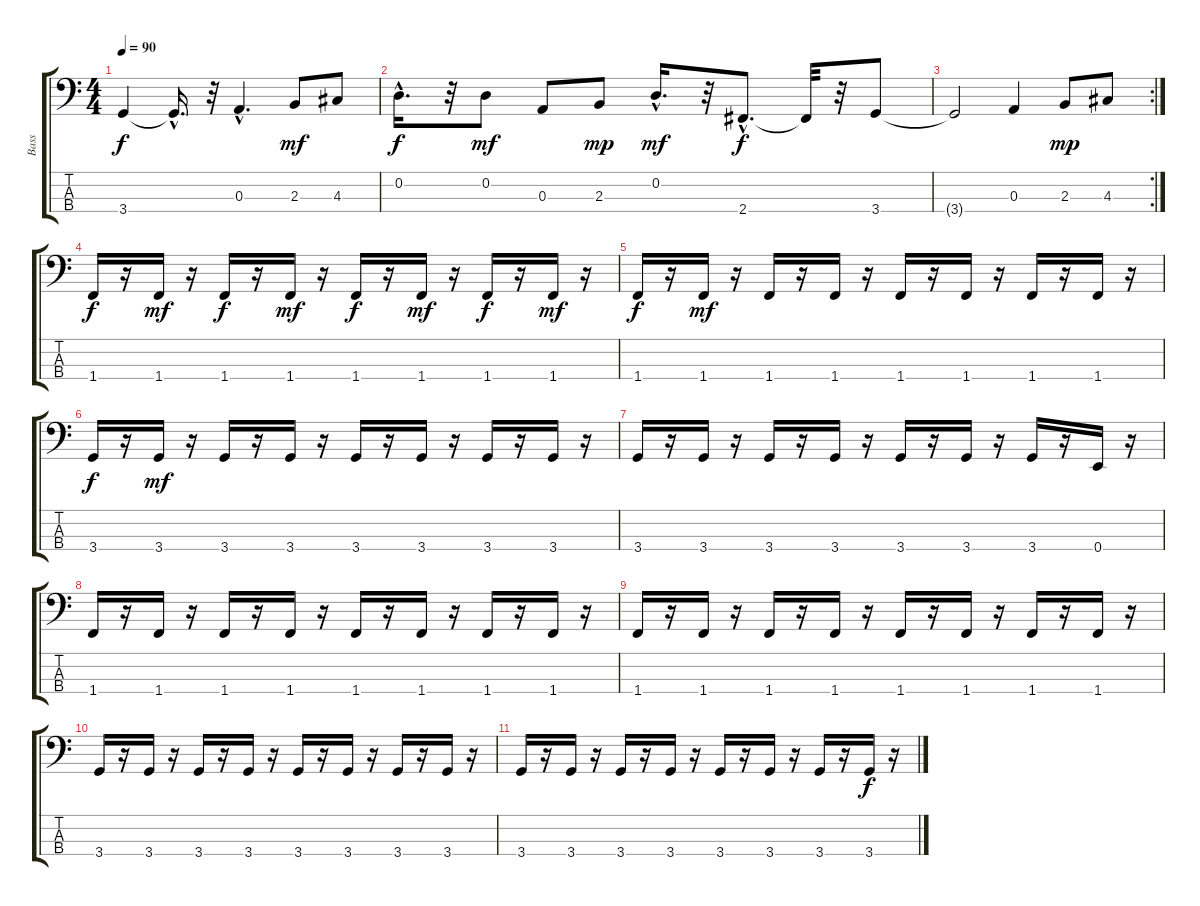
\track ("Bass" "Bass") {instrument electricbasspick}
\staff {score tabs}
\tuning (G2 D2 A1 E1) {hide}
\ts (4 4)
\tempo 90
\clef f4
\ks c
3.4{t}.4{dy f} 3.4{hac t}.16{d} r.32 0.3{hac}.4{d} 2.3.8{dy mf} 4.3.8 |
0.2{hac}.16{d dy f} r.32 0.2.8{dy mf} 0.3.8 2.3.8{dy mp} 0.2{hac}.16{d dy mf} r.32 2.4{hac}.8{d dy f} 2.4{t}.32 r.32 3.4.8 |
\rc 2
3.4{t}.2 0.3.4 2.3.8{dy mp} 4.3.8 |
1.4.16{dy f} r.16 1.4.16{dy mf} r.16 1.4.16{dy f} r.16 1.4.16{dy mf} r.16 1.4.16{dy f} r.16 1.4.16{dy mf} r.16 1.4.16{dy f} r.16 1.4.16{dy mf} r.16 |
1.4.16{dy f} r.16 1.4.16{dy mf} r.16 1.4.16 r.16 1.4.16 r.16 1.4.16 r.16 1.4.16 r.16 1.4.16 r.16 1.4.16 r.16 |
3.4.16{dy f} r.16 3.4.16{dy mf} r.16 3.4.16 r.16 3.4.16 r.16 3.4.16 r.16 3.4.16 r.16 3.4.16 r.16 3.4.16 r.16 |
3.4.16 r.16 3.4.16 r.16 3.4.16 r.16 3.4.16 r.16 3.4.16 r.16 3.4.16 r.16 3.4.16 r.16 0.4.16 r.16 |
1.4.16 r.16 1.4.16 r.16 1.4.16 r.16 1.4.16 r.16 1.4.16 r.16 1.4.16 r.16 1.4.16 r.16 1.4.16 r.16 |
1.4.16 r.16 1.4.16 r.16 1.4.16 r.16 1.4.16 r.16 1.4.16 r.16 1.4.16 r.16 1.4.16 r.16 1.4.16 r.16 |
3.4.16 r.16 3.4.16 r.16 3.4.16 r.16 3.4.16 r.16 3.4.16 r.16 3.4.16 r.16 3.4.16 r.16 3.4.16 r.16 |
3.4.16 r.16 3.4.16 r.16 3.4.16 r.16 3.4.16 r.16 3.4.16 r.16 3.4.16 r.16 3.4.16 r.16 3.4.16{dy f} r.16
